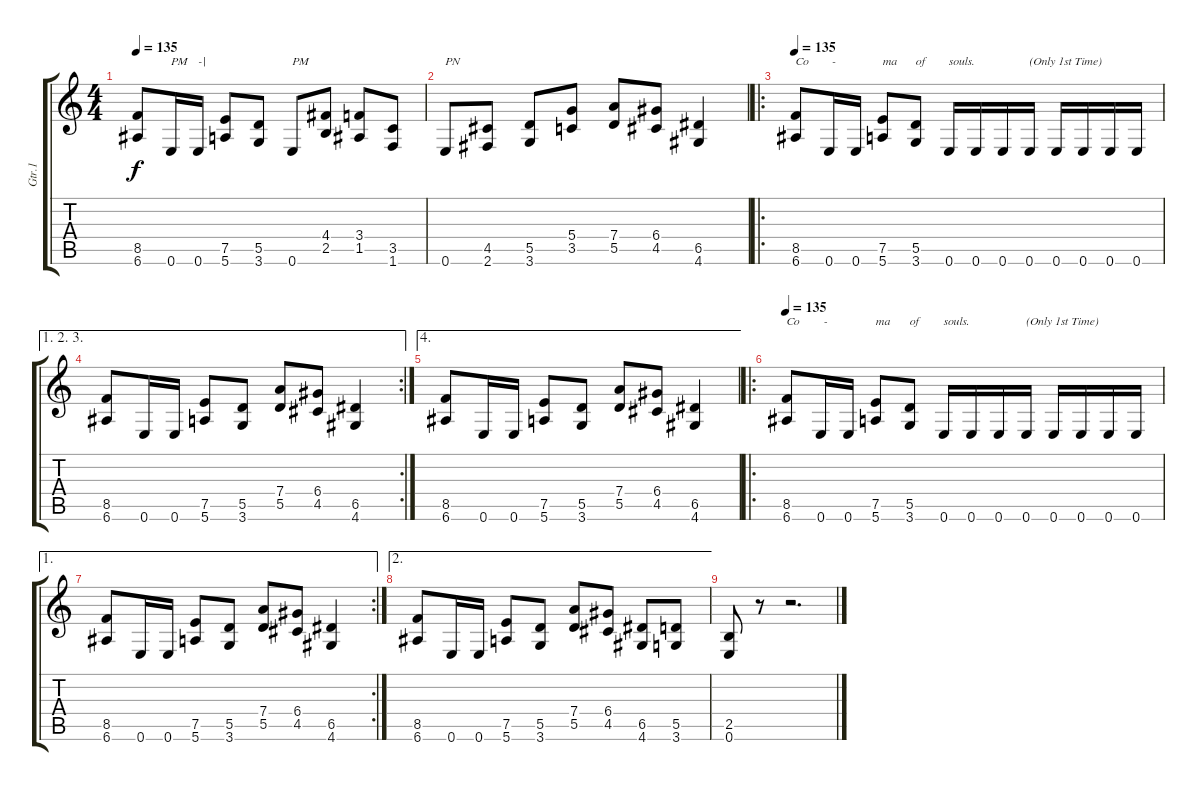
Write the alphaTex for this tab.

\track ("Gtr.1" "Gtr.1") {instrument overdrivenguitar}
\staff {score tabs}
\tuning (E4 B3 G3 D3 A2 E2) {hide}
\ts (4 4)
\tempo 135
\clef g2
\ks c
(8.5 6.6).8{dy f} 0.6.16{txt "PM"} 0.6.16{txt "-|"} (7.5 5.6).8 (5.5 3.6).8 0.6.8{txt "PM"} (4.4 2.5).8 (3.4 1.5).8 (3.5 1.6).8 |
0.6.8{txt "PN"} (4.5 2.6).8 (5.5 3.6).8 (5.4 3.5).8 (7.4 5.5).8 (6.4 4.5).8 (6.5 4.6).4 |
\ro
\tempo 135
(8.5 6.6).8{txt "Co"} 0.6.16{txt " -"} 0.6.16 (7.5 5.6).8{txt "ma"} (5.5 3.6).8{txt "of"} 0.6.16{txt "souls."} 0.6.16 0.6.16 0.6.16{txt "(Only 1st Time)"} 0.6.16 0.6.16 0.6.16 0.6.16 |
\ae (1 2 3)
\rc 2
(8.5 6.6).8 0.6.16 0.6.16 (7.5 5.6).8 (5.5 3.6).8 (7.4 5.5).8 (6.4 4.5).8 (6.5 4.6).4 |
\ae 4
(8.5 6.6).8 0.6.16 0.6.16 (7.5 5.6).8 (5.5 3.6).8 (7.4 5.5).8 (6.4 4.5).8 (6.5 4.6).4 |
\ro
\tempo 135
(8.5 6.6).8{txt "Co"} 0.6.16{txt " -"} 0.6.16 (7.5 5.6).8{txt "ma"} (5.5 3.6).8{txt "of"} 0.6.16{txt "souls."} 0.6.16 0.6.16 0.6.16{txt "(Only 1st Time)"} 0.6.16 0.6.16 0.6.16 0.6.16 |
\ae 1
\rc 2
(8.5 6.6).8 0.6.16 0.6.16 (7.5 5.6).8 (5.5 3.6).8 (7.4 5.5).8 (6.4 4.5).8 (6.5 4.6).4 |
\ae 2
(8.5 6.6).8 0.6.16 0.6.16 (7.5 5.6).8 (5.5 3.6).8 (7.4 5.5).8 (6.4 4.5).8 (6.5 4.6).8 (5.5 3.6).8 |
(2.5 0.6).8 r.8 r.2{d}
